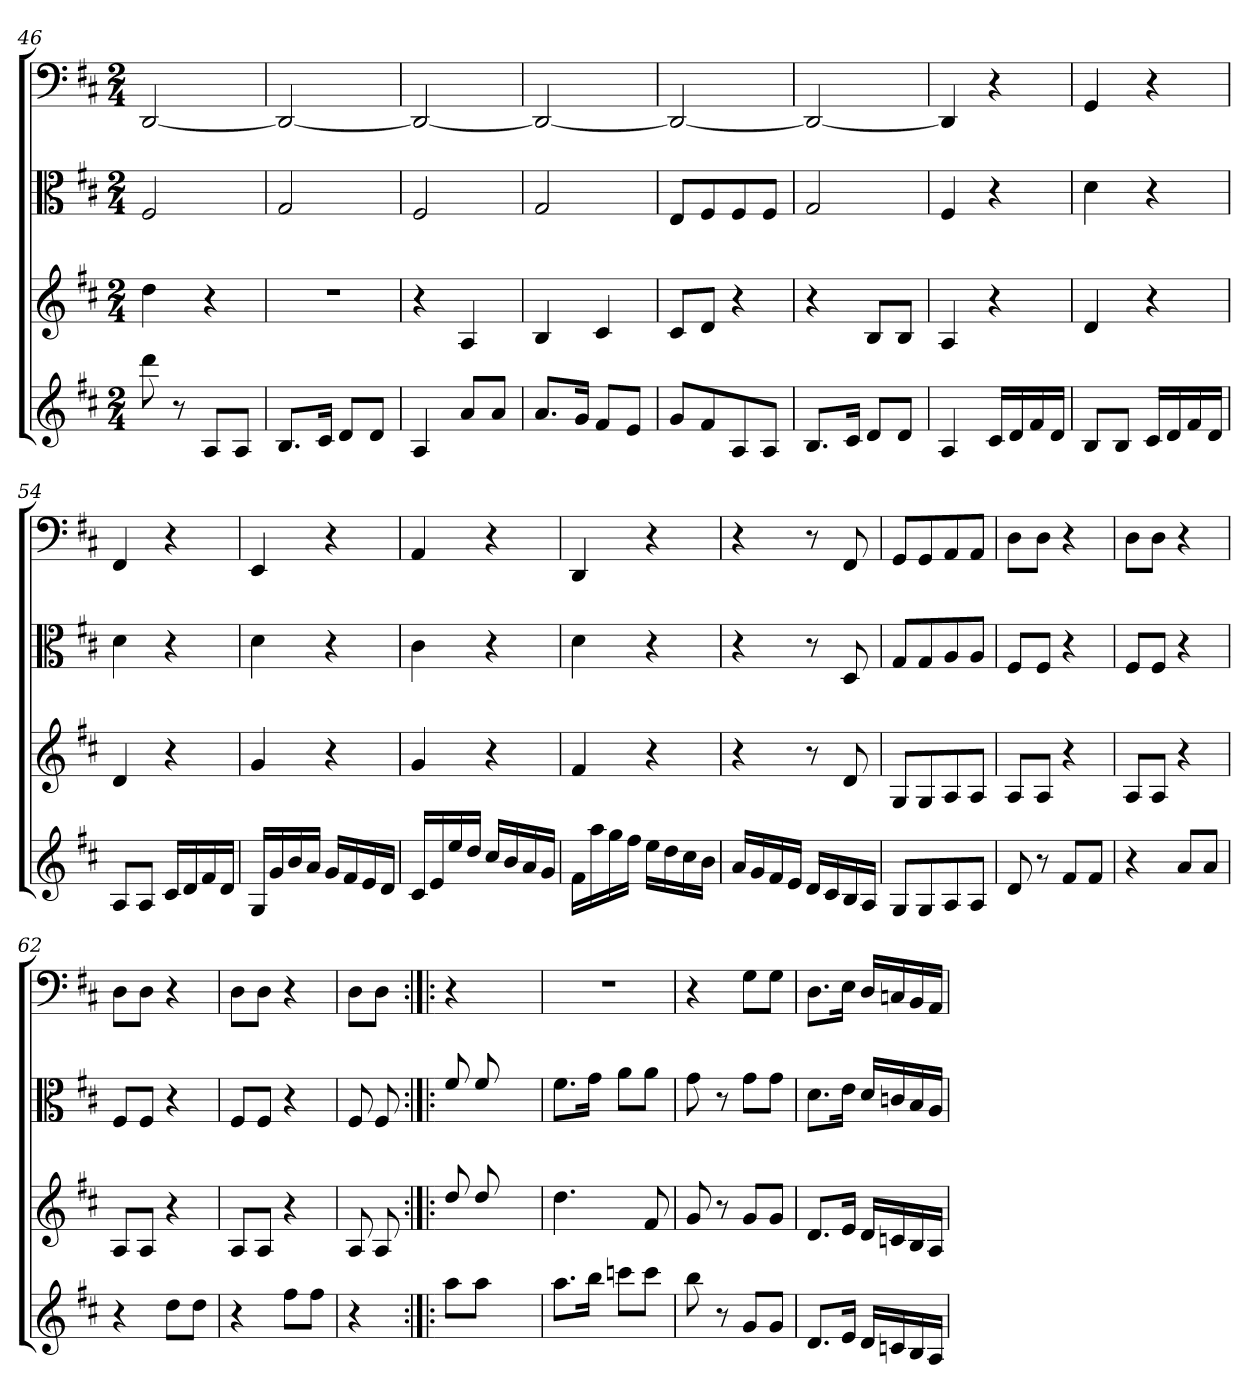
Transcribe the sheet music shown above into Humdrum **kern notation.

**kern	**kern	**kern	**kern
*part4	*part3	*part2	*part1
*staff4	*staff3	*staff2	*staff1
*clefG2	*clefG2	*clefC3	*clefF4
*k[f#c#]	*k[f#c#]	*k[f#c#]	*k[f#c#]
*D:	*D:	*D:	*D:
*M2/4	*M2/4	*M2/4	*M2/4
=46	=46	=46	=46
8ddd\	4dd\	2F#/	[2DD/
8r	.	.	.
8A/L	4r	.	.
8A/J	.	.	.
=47	=47	=47	=47
8.B/L	2r	2G/	2DD/_
16c#/Jk	.	.	.
8d/L	.	.	.
8d/J	.	.	.
=48	=48	=48	=48
4A/	4r	2F#/	2DD/_
8a/L	4A/	.	.
8a/J	.	.	.
=49	=49	=49	=49
8.a/L	4B/	2G/	2DD/_
16g/Jk	.	.	.
8f#/L	4c#/	.	.
8e/J	.	.	.
=50	=50	=50	=50
8g/L	8c#/L	8E/L	2DD/_
8f#/	8d/J	8F#/	.
8A/	4r	8F#/	.
8A/J	.	8F#/J	.
=51	=51	=51	=51
8.B/L	4r	2G/	2DD/_
16c#/Jk	.	.	.
8d/L	8B/L	.	.
8d/J	8B/J	.	.
=52	=52	=52	=52
4A/	4A/	4F#/	4DD/]
16c#/LL	4r	4r	4r
16d/	.	.	.
16f#/	.	.	.
16d/JJ	.	.	.
=53	=53	=53	=53
8B/L	4d/	4d\	4GG/
8B/J	.	.	.
16c#/LL	4r	4r	4r
16d/	.	.	.
16f#/	.	.	.
16d/JJ	.	.	.
=54	=54	=54	=54
8A/L	4d/	4d\	4FF#/
8A/J	.	.	.
16c#/LL	4r	4r	4r
16d/	.	.	.
16f#/	.	.	.
16d/JJ	.	.	.
=55	=55	=55	=55
16G/LL	4g/	4d\	4EE/
16g/	.	.	.
16b/	.	.	.
16a/JJ	.	.	.
16g/LL	4r	4r	4r
16f#/	.	.	.
16e/	.	.	.
16d/JJ	.	.	.
=56	=56	=56	=56
16c#/LL	4g/	4c#\	4AA/
16e/	.	.	.
16ee/	.	.	.
16dd/JJ	.	.	.
16cc#/LL	4r	4r	4r
16b/	.	.	.
16a/	.	.	.
16g/JJ	.	.	.
=57	=57	=57	=57
16f#\LL	4f#/	4d\	4DD/
16aa\	.	.	.
16gg\	.	.	.
16ff#\JJ	.	.	.
16ee\LL	4r	4r	4r
16dd\	.	.	.
16cc#\	.	.	.
16b\JJ	.	.	.
=58	=58	=58	=58
16a/LL	4r	4r	4r
16g/	.	.	.
16f#/	.	.	.
16e/JJ	.	.	.
16d/LL	8r	8r	8r
16c#/	.	.	.
16B/	8d/	8D/	8FF#/
16A/JJ	.	.	.
=59	=59	=59	=59
8G/L	8G/L	8G/L	8GG/L
8G/	8G/	8G/	8GG/
8A/	8A/	8A/	8AA/
8A/J	8A/J	8A/J	8AA/J
=60	=60	=60	=60
8d/	8A/L	8F#/L	8D\L
8r	8A/J	8F#/J	8D\J
8f#/L	4r	4r	4r
8f#/J	.	.	.
=61	=61	=61	=61
4r	8A/L	8F#/L	8D\L
.	8A/J	8F#/J	8D\J
8a/L	4r	4r	4r
8a/J	.	.	.
=62	=62	=62	=62
4r	8A/L	8F#/L	8D\L
.	8A/J	8F#/J	8D\J
8dd\L	4r	4r	4r
8dd\J	.	.	.
=63	=63	=63	=63
4r	8A/L	8F#/L	8D\L
.	8A/J	8F#/J	8D\J
8ff#\L	4r	4r	4r
8ff#\J	.	.	.
=64	=64	=64	=64
4r	8A/	8F#/	8D\L
.	8A/	8F#/	8D\J
=:|!|:	=:|!|:	=:|!|:	=:|!|:
8aa\L	8dd/	8f#/	4r
8aa\J	8dd/	8f#/	.
4ryy	4ryy	4ryy	4ryy
=65	=65	=65	=65
8.aa\L	4.dd\	8.f#\L	2r
16bb\Jk	.	16g\Jk	.
8cccn\L	.	8a\L	.
8ccc\J	8f#/	8a\J	.
=66	=66	=66	=66
8bb\	8g/	8g\	4r
8r	8r	8r	.
8g/L	8g/L	8g\L	8G\L
8g/J	8g/J	8g\J	8G\J
=67	=67	=67	=67
8.d/L	8.d/L	8.d\L	8.D\L
16e/Jk	16e/Jk	16e\Jk	16E\Jk
16d/LL	16d/LL	16d/LL	16D/LL
16cn/	16cn/	16cn/	16Cn/
16B/	16B/	16B/	16BB/
16A/JJ	16A/JJ	16A/JJ	16AA/JJ
=	=	=	=
*-	*-	*-	*-
